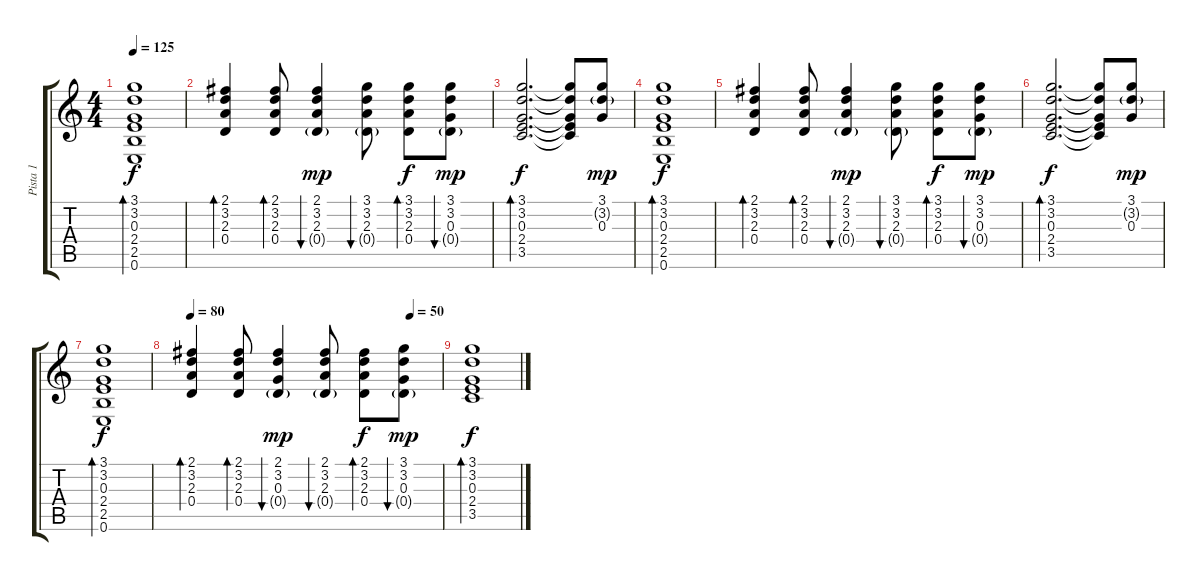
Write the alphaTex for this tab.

\track ("Pista 1" "Pista 1") {instrument acousticguitarsteel}
\staff {score tabs}
\tuning (E4 B3 G3 D3 A2 E2) {hide}
\ts (4 4)
\tempo 125
\clef g2
\ks c
(3.1 3.2 0.3 2.4 2.5 0.6).1{bd 60 dy f} |
(2.1 3.2 2.3 0.4).4{bd 60} (2.1 3.2 2.3 0.4).8{bd 60} (2.1 3.2 2.3 0.4{g}).4{bu 60 dy mp} (3.1 3.2 2.3 0.4{g}).8{bu 60} (3.1 3.2 2.3 0.4).8{bd 60 dy f} (3.1 3.2 0.3 0.4{g}).8{bu 60 dy mp} |
(3.1 3.2 0.3 2.4 3.5).2{d bd 60 dy f} (3.1{t} 3.2{t} 0.3{t} 2.4{t} 3.5{t}).8 (3.1 3.2{g} 0.3).8{dy mp} |
(3.1 3.2 0.3 2.4 2.5 0.6).1{bd 60 dy f} |
(2.1 3.2 2.3 0.4).4{bd 60} (2.1 3.2 2.3 0.4).8{bd 60} (2.1 3.2 2.3 0.4{g}).4{bu 60 dy mp} (3.1 3.2 2.3 0.4{g}).8{bu 60} (3.1 3.2 2.3 0.4).8{bd 60 dy f} (3.1 3.2 0.3 0.4{g}).8{bu 60 dy mp} |
(3.1 3.2 0.3 2.4 3.5).2{d bd 60 dy f} (3.1{t} 3.2{t} 0.3{t} 2.4{t} 3.5{t}).8 (3.1 3.2{g} 0.3).8{dy mp} |
(3.1 3.2 0.3 2.4 2.5 0.6).1{bd 60 dy f} |
\tempo 80
\tempo (50 0.875)
(2.1 3.2 2.3 0.4).4{bd 60} (2.1 3.2 2.3 0.4).8{bd 60} (2.1 3.2 0.3 0.4{g}).4{bu 60 dy mp} (2.1 3.2 2.3 0.4{g}).8{bu 60} (2.1 3.2 2.3 0.4).8{bd 60 dy f} (3.1 3.2 0.3 0.4{g}).8{bu 60 dy mp} |
(3.1 3.2 0.3 2.4 3.5).1{bd 240 dy f}
